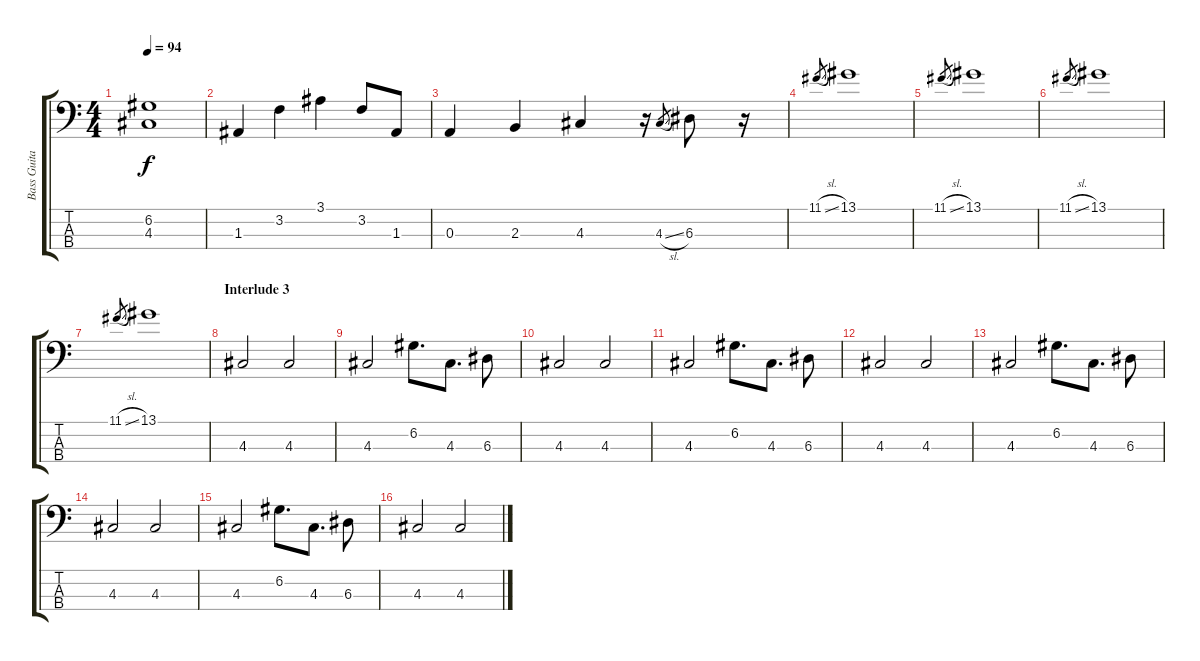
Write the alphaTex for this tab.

\track ("Bass Guitar" "Bass Guita") {instrument electricbasspick}
\staff {score tabs}
\tuning (G2 D2 A1 E1) {hide}
\ts (4 4)
\tempo 94
\clef f4
\ks c
(6.2 4.3).1{dy f} |
1.3.4 3.2.4 3.1.4 3.2.8 1.3.8 |
0.3.4 2.3.4 4.3.4 r.16 4.3{sl}.8{gr} 6.3.8 r.16 |
11.1{sl}.8{gr} 13.1.1 |
11.1{sl}.8{gr} 13.1.1 |
11.1{sl}.8{gr} 13.1.1 |
11.1{sl}.8{gr} 13.1.1 |
\section ("" "Interlude 3")
4.3.2 4.3.2 |
4.3.2 6.2.8{d} 4.3.8{d} 6.3.8 |
4.3.2 4.3.2 |
4.3.2 6.2.8{d} 4.3.8{d} 6.3.8 |
4.3.2 4.3.2 |
4.3.2 6.2.8{d} 4.3.8{d} 6.3.8 |
4.3.2 4.3.2 |
4.3.2 6.2.8{d} 4.3.8{d} 6.3.8 |
4.3.2 4.3.2
